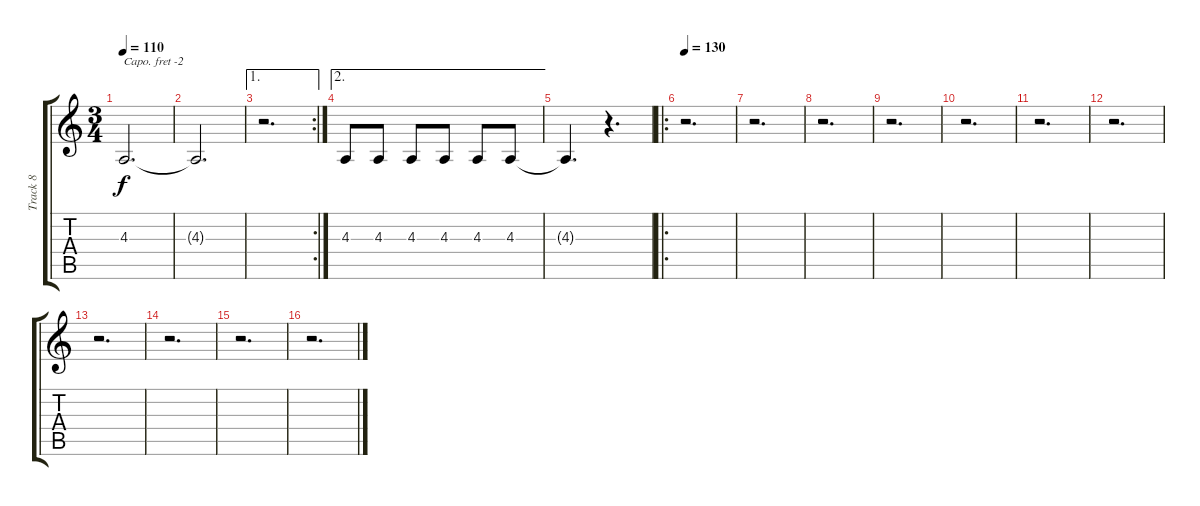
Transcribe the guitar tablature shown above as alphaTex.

\track ("Track 8" "Track 8") {instrument baritonesax}
\staff {score tabs}
\capo -2
\tuning (E4 B3 G3 D3 A2 E2) {hide}
\ts (3 4)
\tempo 110
\clef g2
\ks c
4.3{t}.2{d dy f} |
4.3{t}.2{d} |
\ae 1
\rc 2
r.2{d} |
\ae 2
4.3.8 4.3.8 4.3.8 4.3.8 4.3.8 4.3.8 |
4.3{t}.4{d} r.4{d} |
\ro
\tempo 130
r.2{d} |
r.2{d} |
r.2{d} |
r.2{d} |
r.2{d} |
r.2{d} |
r.2{d} |
r.2{d} |
r.2{d} |
r.2{d} |
r.2{d}
